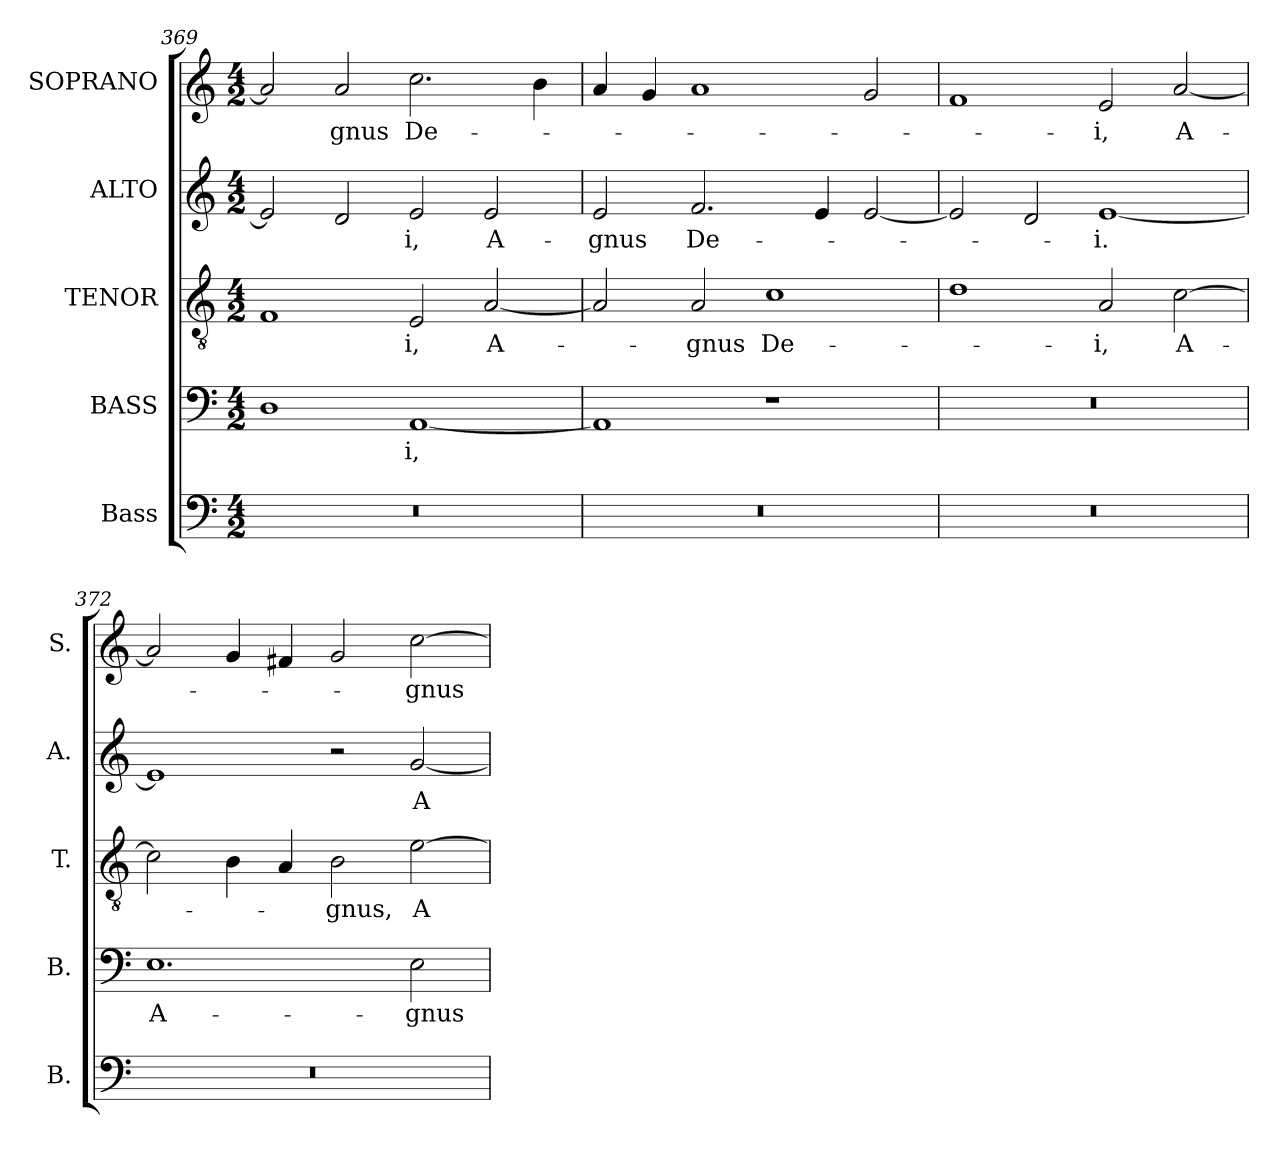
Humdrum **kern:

**kern	**kern	**text	**kern	**text	**kern	**text	**kern	**text
*part5	*part4	*part4	*part3	*part3	*part2	*part2	*part1	*part1
*staff5	*staff4	*staff4	*staff3	*staff3	*staff2	*staff2	*staff1	*staff1
*I"Bass	*I"BASS	*	*I"TENOR	*	*I"ALTO	*	*I"SOPRANO	*
*I'B.	*I'B.	*	*I'T.	*	*I'A.	*	*I'S.	*
*clefF4	*clefF4	*	*clefGv2	*	*clefG2	*	*clefG2	*
*	*	*	*ITrd7c12	*	*	*	*	*
*k[]	*k[]	*	*k[]	*	*k[]	*	*k[]	*
*C:	*C:	*	*C:	*	*C:	*	*C:	*
*M4/2	*M4/2	*	*M4/2	*	*M4/2	*	*M4/2	*
=369	=369	=369	=369	=369	=369	=369	=369	=369
!LO:N:vis=1	!	!	!	!	!	!	!	!
0r	1Di	.	1FFi	.	2ei/]	.	2ai/]	.
!	!	!	!	!	!	!	!	!LO:LY:b:color=#000000
.	.	.	.	.	2di/	.	2ai/	-gnus
!	!	!LO:LY:b:color=#000000	!	!	!	!	!	!
!	!	!	!	!LO:LY:b:color=#000000	!	!	!	!
!	!	!	!	!	!	!LO:LY:b:color=#000000	!	!
!	!	!	!	!	!	!	!	!LO:LY:b:color=#000000
.	[1AAi	-i,	2EEi/	-i,	2ei/	-i,	2.cci\	De-
!	!	!	!	!LO:LY:b:color=#000000	!	!	!	!
!	!	!	!	!	!	!LO:LY:b:color=#000000	!	!
.	.	.	[2AAi/	A-	2ei/	A-	.	.
.	.	.	.	.	.	.	4bi\	.
=370	=370	=370	=370	=370	=370	=370	=370	=370
!LO:N:vis=1	!	!	!	!	!	!	!	!
!	!	!	!	!	!	!LO:LY:b:color=#000000	!	!
0r	1AAi]	.	2AAi/]	.	2ei/	-gnus	4ai/	.
.	.	.	.	.	.	.	4gi/	.
!	!	!	!	!LO:LY:b:color=#000000	!	!	!	!
!	!	!	!	!	!	!LO:LY:b:color=#000000	!	!
.	.	.	2AAi/	-gnus	2.fi/	De-	1ai	.
!	!	!	!	!LO:LY:b:color=#000000	!	!	!	!
.	1r	.	1Ci	De-	.	.	.	.
.	.	.	.	.	4ei/	.	.	.
.	.	.	.	.	[2ei/	.	2gi/	.
=371	=371	=371	=371	=371	=371	=371	=371	=371
!LO:N:vis=1	!LO:N:vis=1	!	!	!	!	!	!	!
0r	0r	.	1Di	.	2ei/]	.	1fi	.
.	.	.	.	.	2di/	.	.	.
!	!	!	!	!LO:LY:b:color=#000000	!	!	!	!
!	!	!	!	!	!	!LO:LY:b:color=#000000	!	!
!	!	!	!	!	!	!	!	!LO:LY:b:color=#000000
.	.	.	2AAi/	-i,	[1ei	-i.	2ei/	-i,
!	!	!	!	!LO:LY:b:color=#000000	!	!	!	!
!	!	!	!	!	!	!	!	!LO:LY:b:color=#000000
.	.	.	[2Ci\	A-	.	.	[2ai/	A-
=372	=372	=372	=372	=372	=372	=372	=372	=372
!LO:N:vis=1	!	!	!	!	!	!	!	!
!	!	!LO:LY:b:color=#000000	!	!	!	!	!	!
0r	1.Ei	A-	2Ci\]	.	1ei]	.	2ai/]	.
.	.	.	4BBi\	.	.	.	4gi/	.
.	.	.	4AAi/	.	.	.	4f#Xi/	.
!	!	!	!	!LO:LY:b:color=#000000	!	!	!	!
.	.	.	2BBi\	-gnus,	2r	.	2gi/	.
!	!	!LO:LY:b:color=#000000	!	!	!	!	!	!
!	!	!	!	!LO:LY:b:color=#000000	!	!	!	!
!	!	!	!	!	!	!LO:LY:b:color=#000000	!	!
!	!	!	!	!	!	!	!	!LO:LY:b:color=#000000
.	2Ei\	-gnus	[2Ei\	A-	[2gi/	A-	[2cci\	-gnus
=	=	=	=	=	=	=	=	=
*-	*-	*-	*-	*-	*-	*-	*-	*-
